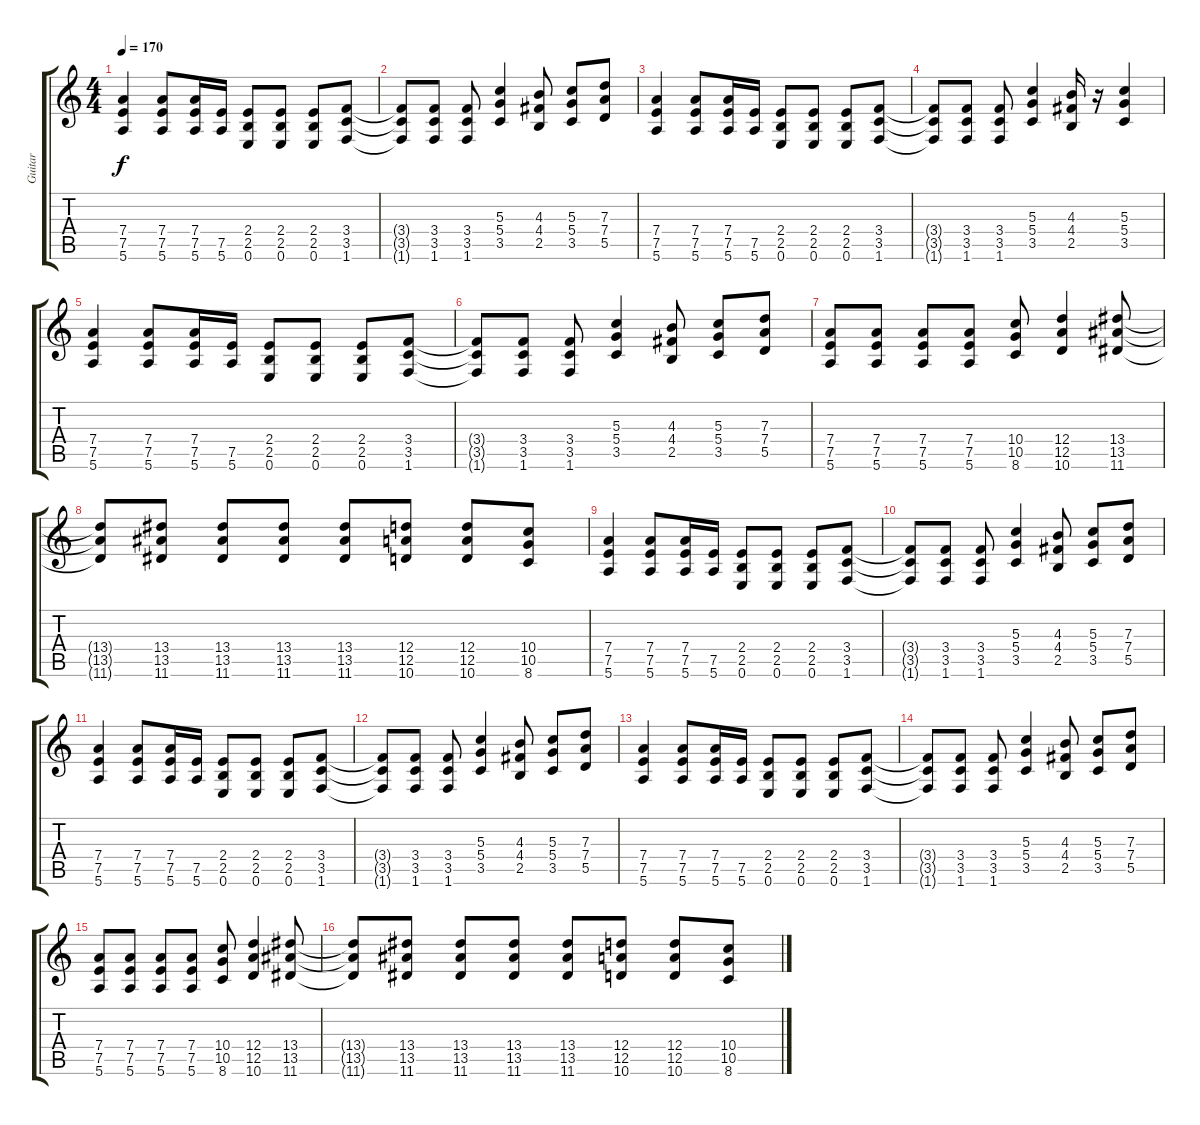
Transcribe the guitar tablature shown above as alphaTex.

\track ("Guitar" "Guitar") {instrument overdrivenguitar}
\staff {score tabs}
\tuning (E4 B3 G3 D3 A2 E2) {hide}
\ts (4 4)
\tempo 170
\clef g2
\ks c
(7.4 7.5 5.6).4{dy f} (7.4 7.5 5.6).8 (7.4 7.5 5.6).16 (7.5 5.6).16 (2.4 2.5 0.6).8 (2.4 2.5 0.6).8 (2.4 2.5 0.6).8 (3.4 3.5 1.6).8 |
(3.4{t} 3.5{t} 1.6{t}).8 (3.4 3.5 1.6).8 (3.4 3.5 1.6).8 (5.3 5.4 3.5).4 (4.3 4.4 2.5).8 (5.3 5.4 3.5).8 (7.3 7.4 5.5).8 |
(7.4 7.5 5.6).4 (7.4 7.5 5.6).8 (7.4 7.5 5.6).16 (7.5 5.6).16 (2.4 2.5 0.6).8 (2.4 2.5 0.6).8 (2.4 2.5 0.6).8 (3.4 3.5 1.6).8 |
(3.4{t} 3.5{t} 1.6{t}).8 (3.4 3.5 1.6).8 (3.4 3.5 1.6).8 (5.3 5.4 3.5).4 (4.3 4.4 2.5).16 r.16 (5.3 5.4 3.5).4 |
(7.4 7.5 5.6).4 (7.4 7.5 5.6).8 (7.4 7.5 5.6).16 (7.5 5.6).16 (2.4 2.5 0.6).8 (2.4 2.5 0.6).8 (2.4 2.5 0.6).8 (3.4 3.5 1.6).8 |
(3.4{t} 3.5{t} 1.6{t}).8 (3.4 3.5 1.6).8 (3.4 3.5 1.6).8 (5.3 5.4 3.5).4 (4.3 4.4 2.5).8 (5.3 5.4 3.5).8 (7.3 7.4 5.5).8 |
(7.4 7.5 5.6).8 (7.4 7.5 5.6).8 (7.4 7.5 5.6).8 (7.4 7.5 5.6).8 (10.4 10.5 8.6).8 (12.4 12.5 10.6).4 (13.4 13.5 11.6).8 |
(13.4{t} 13.5{t} 11.6{t}).8 (13.4 13.5 11.6).8 (13.4 13.5 11.6).8 (13.4 13.5 11.6).8 (13.4 13.5 11.6).8 (12.4 12.5 10.6).8 (12.4 12.5 10.6).8 (10.4 10.5 8.6).8 |
(7.4 7.5 5.6).4 (7.4 7.5 5.6).8 (7.4 7.5 5.6).16 (7.5 5.6).16 (2.4 2.5 0.6).8 (2.4 2.5 0.6).8 (2.4 2.5 0.6).8 (3.4 3.5 1.6).8 |
(3.4{t} 3.5{t} 1.6{t}).8 (3.4 3.5 1.6).8 (3.4 3.5 1.6).8 (5.3 5.4 3.5).4 (4.3 4.4 2.5).8 (5.3 5.4 3.5).8 (7.3 7.4 5.5).8 |
(7.4 7.5 5.6).4 (7.4 7.5 5.6).8 (7.4 7.5 5.6).16 (7.5 5.6).16 (2.4 2.5 0.6).8 (2.4 2.5 0.6).8 (2.4 2.5 0.6).8 (3.4 3.5 1.6).8 |
(3.4{t} 3.5{t} 1.6{t}).8 (3.4 3.5 1.6).8 (3.4 3.5 1.6).8 (5.3 5.4 3.5).4 (4.3 4.4 2.5).8 (5.3 5.4 3.5).8 (7.3 7.4 5.5).8 |
(7.4 7.5 5.6).4 (7.4 7.5 5.6).8 (7.4 7.5 5.6).16 (7.5 5.6).16 (2.4 2.5 0.6).8 (2.4 2.5 0.6).8 (2.4 2.5 0.6).8 (3.4 3.5 1.6).8 |
(3.4{t} 3.5{t} 1.6{t}).8 (3.4 3.5 1.6).8 (3.4 3.5 1.6).8 (5.3 5.4 3.5).4 (4.3 4.4 2.5).8 (5.3 5.4 3.5).8 (7.3 7.4 5.5).8 |
(7.4 7.5 5.6).8 (7.4 7.5 5.6).8 (7.4 7.5 5.6).8 (7.4 7.5 5.6).8 (10.4 10.5 8.6).8 (12.4 12.5 10.6).4 (13.4 13.5 11.6).8 |
(13.4{t} 13.5{t} 11.6{t}).8 (13.4 13.5 11.6).8 (13.4 13.5 11.6).8 (13.4 13.5 11.6).8 (13.4 13.5 11.6).8 (12.4 12.5 10.6).8 (12.4 12.5 10.6).8 (10.4 10.5 8.6).8
